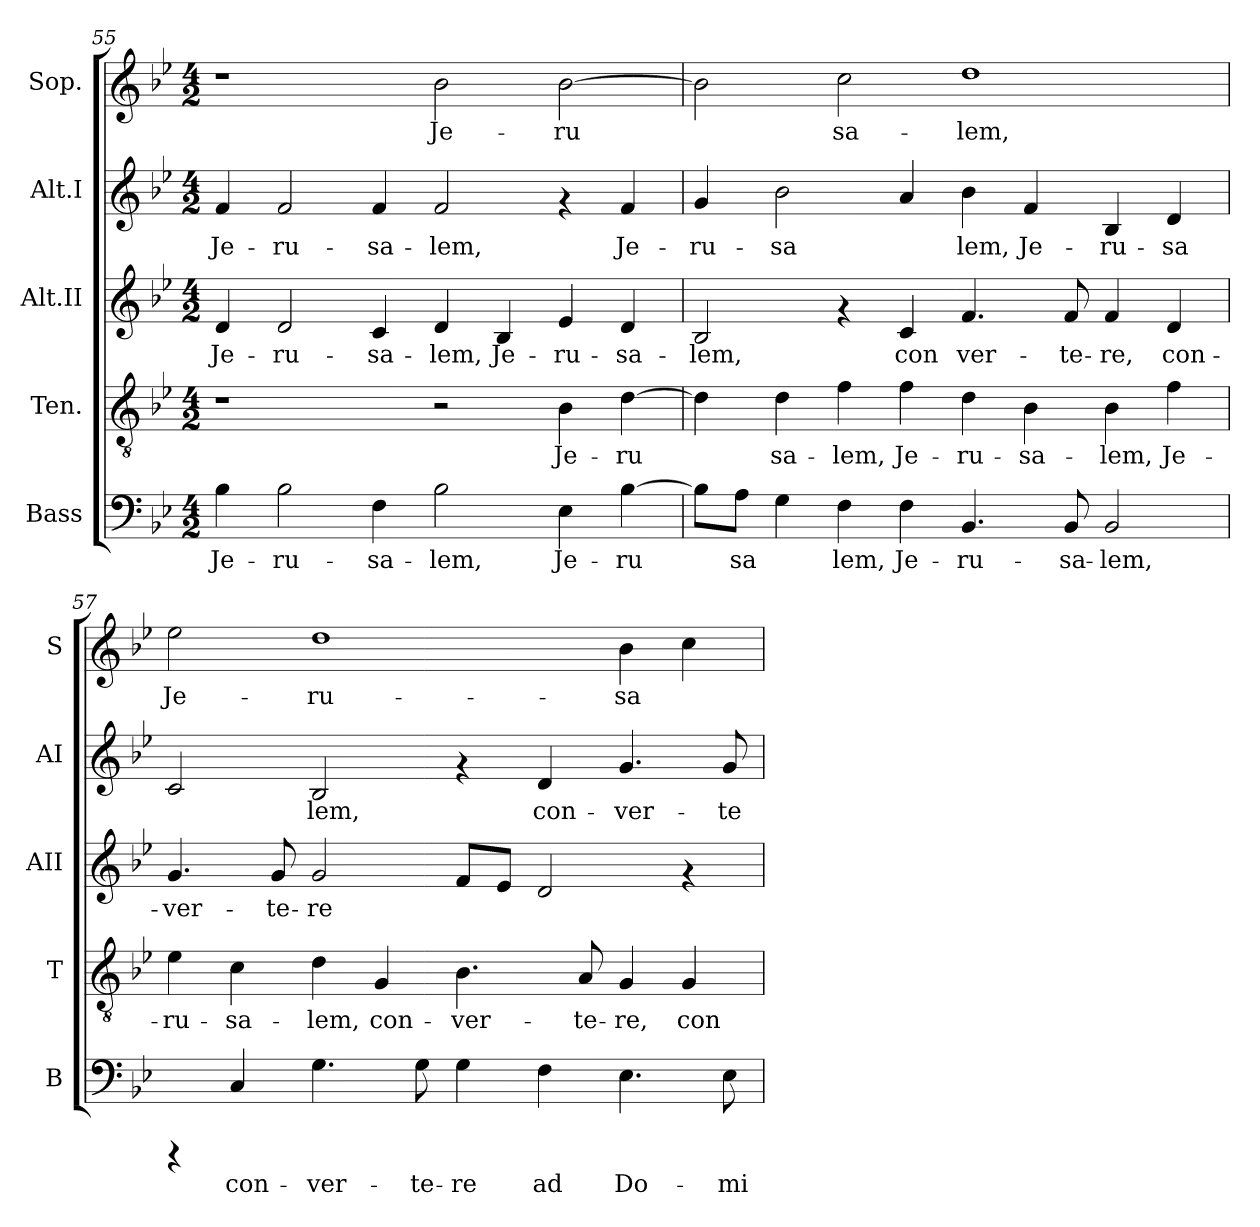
**kern	**text	**kern	**text	**kern	**text	**kern	**text	**kern	**text
*part5	*part5	*part4	*part4	*part3	*part3	*part2	*part2	*part1	*part1
*staff5	*staff5	*staff4	*staff4	*staff3	*staff3	*staff2	*staff2	*staff1	*staff1
*I"Bass	*	*I"Ten.	*	*I"Alt.II	*	*I"Alt.I	*	*I"Sop.	*
*I'B	*	*I'T	*	*I'AII	*	*I'AI	*	*I'S	*
*clefF4	*	*clefGv2	*	*clefG2	*	*clefG2	*	*clefG2	*
*k[b-e-]	*	*k[b-e-]	*	*k[b-e-]	*	*k[b-e-]	*	*k[b-e-]	*
*B-:	*	*B-:	*	*B-:	*	*B-:	*	*B-:	*
*M4/2	*	*M4/2	*	*M4/2	*	*M4/2	*	*M4/2	*
=55	=55	=55	=55	=55	=55	=55	=55	=55	=55
!	!LO:LY:b:cj	!	!	!	!LO:LY:b:cj	!	!LO:LY:b:cj	!	!
4B-\	Je-	1r	.	4d/	Je-	4f/	Je-	1r	.
!	!LO:LY:b:cj	!	!	!	!LO:LY:b:cj	!	!LO:LY:b:cj	!	!
2B-\	-ru-	.	.	2d/	-ru-	2f/	-ru-	.	.
!	!LO:LY:b:cj	!	!	!	!LO:LY:b:cj	!	!LO:LY:b:cj	!	!
4F\	-sa-	.	.	4c/	-sa-	4f/	-sa-	.	.
!	!LO:LY:b:cj	!	!	!	!LO:LY:b:cj	!	!LO:LY:b:cj	!	!LO:LY:b:cj
2B-\	-lem,	2r	.	4d/	-lem,	2f/	-lem,	2b-\	Je-
!	!	!	!	!	!LO:LY:b:cj	!	!	!	!
.	.	.	.	4B-/	Je-	.	.	.	.
!	!LO:LY:b:cj	!	!LO:LY:b:cj	!	!LO:LY:b:cj	!	!	!	!LO:LY:b:cj
4E-\	Je-	4B-\	Je-	4e-/	-ru-	4rf	.	[<2b-\	-ru-
!	!LO:LY:b:cj	!	!LO:LY:b:cj	!	!LO:LY:b:cj	!	!LO:LY:b:cj	!	!
[<4B-\	-ru-	[<4d\	-ru-	4d/	-sa-	4f/	Je-	.	.
!!LO:LB:g=z
=56	=56	=56	=56	=56	=56	=56	=56	=56	=56
!	!LO:LY:b:cj	!	!LO:LY:b:cj	!	!LO:LY:b:cj	!	!LO:LY:b:cj	!	!LO:LY:b:cj
8B-\L]	--	4d\]	--	2B-/	-lem,	4g/	-ru-	2b-\]	--
!	!LO:LY:b:cj	!	!	!	!	!	!	!	!
8A\J	-sa-	.	.	.	.	.	.	.	.
!	!LO:LY:b:cj	!	!LO:LY:b:cj	!	!	!	!LO:LY:b:cj	!	!
4G\	--	4d\	-sa-	.	.	2b-\	-sa-	.	.
!	!LO:LY:b:cj	!	!LO:LY:b:cj	!	!	!	!	!	!LO:LY:b:cj
4F\	-lem,	4f\	-lem,	4rf	.	.	.	2cc\	-sa-
!	!LO:LY:b:cj	!	!LO:LY:b:cj	!	!LO:LY:b:cj	!	!LO:LY:b:cj	!	!
4F\	Je-	4f\	Je-	4c/	con	4a/	--	.	.
!	!LO:LY:b:cj	!	!LO:LY:b:cj	!	!LO:LY:b:cj	!	!LO:LY:b:cj	!	!LO:LY:b:cj
4.BB-/	-ru-	4d\	-ru-	4.f/	ver-	4b-\	-lem,	1dd	-lem,
!	!	!	!LO:LY:b:cj	!	!	!	!LO:LY:b:cj	!	!
.	.	4B-\	-sa-	.	.	4f/	Je-	.	.
!	!LO:LY:b:cj	!	!	!	!LO:LY:b:cj	!	!	!	!
8BB-/	-sa-	.	.	8f/	-te-	.	.	.	.
!	!LO:LY:b:cj	!	!LO:LY:b:cj	!	!LO:LY:b:cj	!	!LO:LY:b:cj	!	!
2BB-/	-lem,	4B-\	-lem,	4f/	-re,	4B-/	-ru-	.	.
!	!	!	!LO:LY:b:cj	!	!LO:LY:b:cj	!	!LO:LY:b:cj	!	!
.	.	4f\	Je-	4d/	con-	4d/	-sa-	.	.
=57	=57	=57	=57	=57	=57	=57	=57	=57	=57
!	!	!	!LO:LY:b:cj	!	!LO:LY:b:cj	!	!LO:LY:b:cj	!	!LO:LY:b:cj
4rCCC	.	4e-\	-ru-	4.g/	-ver-	2c/	--	2ee-\	Je-
!	!LO:LY:b:cj	!	!LO:LY:b:cj	!	!	!	!	!	!
4C/	con-	4c\	-sa-	.	.	.	.	.	.
!	!	!	!	!	!LO:LY:b:cj	!	!	!	!
.	.	.	.	8g/	-te-	.	.	.	.
!	!LO:LY:b:cj	!	!LO:LY:b:cj	!	!LO:LY:b:cj	!	!LO:LY:b:cj	!	!LO:LY:b:cj
4.G\	-ver-	4d\	-lem,	2g/	-re	2B-/	-lem,	1dd	-ru-
!	!	!	!LO:LY:b:cj	!	!	!	!	!	!
.	.	4G/	con-	.	.	.	.	.	.
!	!LO:LY:b:cj	!	!	!	!	!	!	!	!
8G\	-te-	.	.	.	.	.	.	.	.
!	!LO:LY:b:cj	!	!LO:LY:b:cj	!	!LO:LY:b:cj	!	!	!	!
4G\	-re	4.B-\	-ver-	8f/L	.	4rf	.	.	.
!	!	!	!	!	!LO:LY:b:cj	!	!	!	!
.	.	.	.	8e-/J	.	.	.	.	.
!	!LO:LY:b:cj	!	!	!	!LO:LY:b:cj	!	!LO:LY:b:cj	!	!
4F\	ad	.	.	2d/	.	4d/	con-	.	.
!	!	!	!LO:LY:b:cj	!	!	!	!	!	!
.	.	8A/	-te-	.	.	.	.	.	.
!	!LO:LY:b:cj	!	!LO:LY:b:cj	!	!	!	!LO:LY:b:cj	!	!LO:LY:b:cj
4.E-\	Do-	4G/	-re,	.	.	4.g/	-ver-	4b-\	-sa-
!	!	!	!LO:LY:b:cj	!	!	!	!	!	!LO:LY:b:cj
.	.	4G/	con-	4rf	.	.	.	4cc\	--
!	!LO:LY:b:cj	!	!	!	!	!	!LO:LY:b:cj	!	!
8E-\	-mi-	.	.	.	.	8g/	-te-	.	.
=	=	=	=	=	=	=	=	=	=
*-	*-	*-	*-	*-	*-	*-	*-	*-	*-
